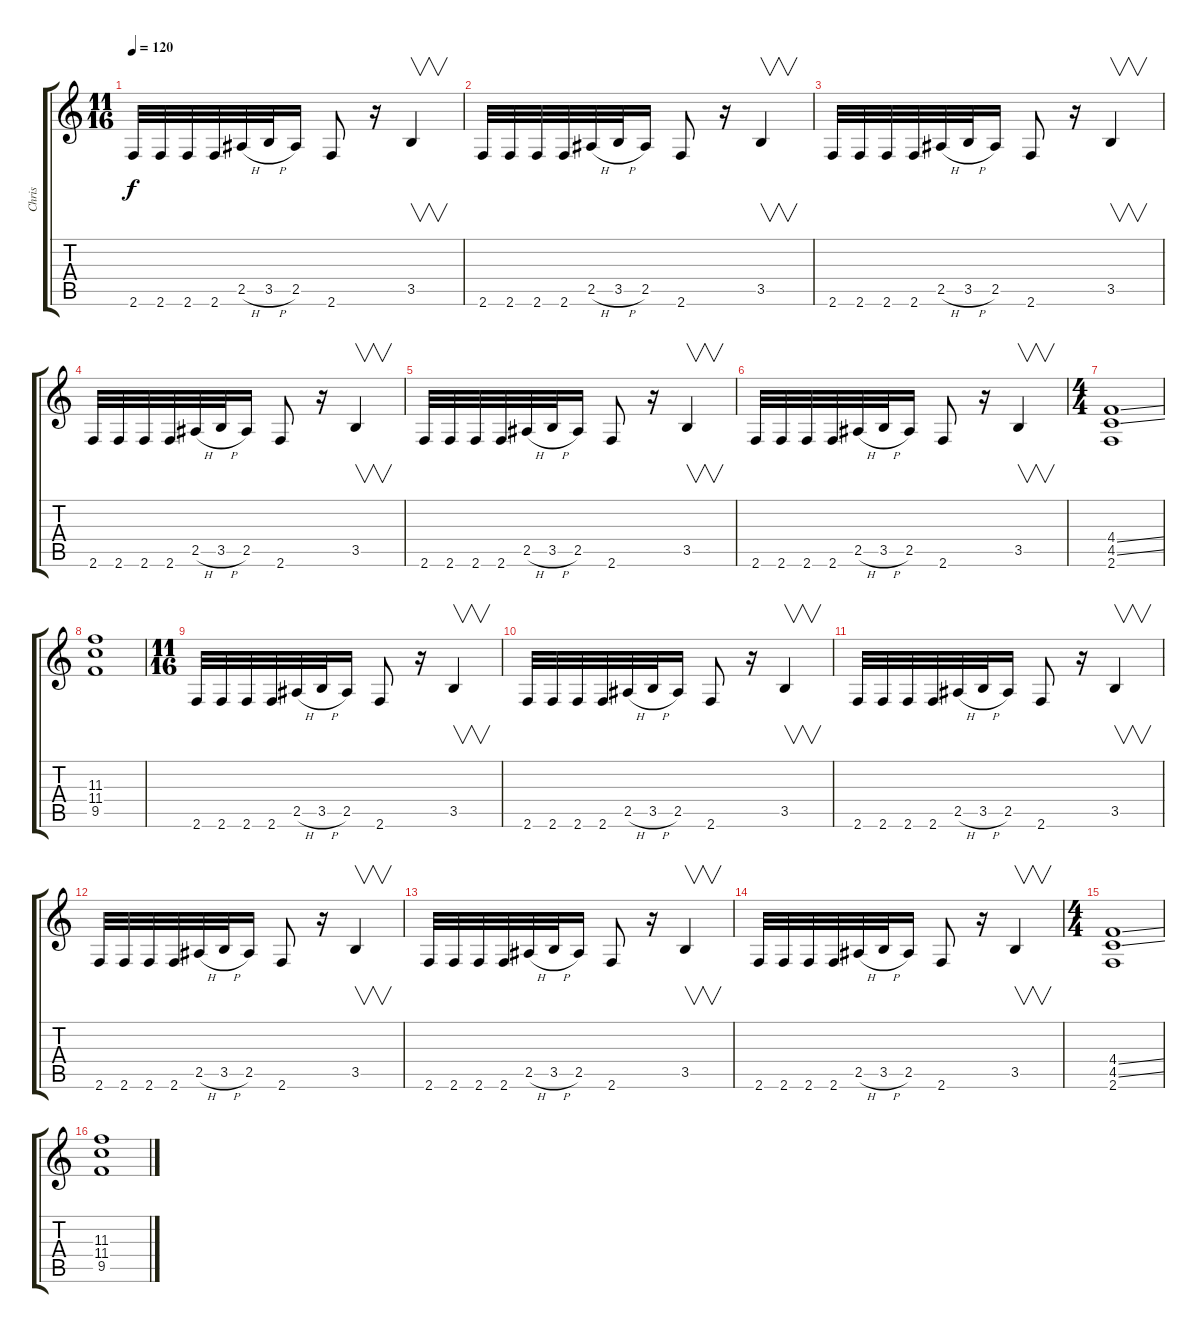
\track ("Chris" "Chris") {instrument distortionguitar}
\staff {score tabs}
\tuning (Eb4 Bb3 Gb3 Db3 Ab2 Eb2) {hide}
\ts (11 16)
\tempo 120
\clef g2
\ks c
2.6.32{dy f} 2.6.32 2.6.32 2.6.32 2.5{h}.32 3.5{h}.32 2.5.16 2.6.8 r.16 3.5.4{v} |
2.6.32 2.6.32 2.6.32 2.6.32 2.5{h}.32 3.5{h}.32 2.5.16 2.6.8 r.16 3.5.4{v} |
2.6.32 2.6.32 2.6.32 2.6.32 2.5{h}.32 3.5{h}.32 2.5.16 2.6.8 r.16 3.5.4{v} |
2.6.32 2.6.32 2.6.32 2.6.32 2.5{h}.32 3.5{h}.32 2.5.16 2.6.8 r.16 3.5.4{v} |
2.6.32 2.6.32 2.6.32 2.6.32 2.5{h}.32 3.5{h}.32 2.5.16 2.6.8 r.16 3.5.4{v} |
2.6.32 2.6.32 2.6.32 2.6.32 2.5{h}.32 3.5{h}.32 2.5.16 2.6.8 r.16 3.5.4{v} |
\ts (4 4)
(4.4{ss} 4.5{ss} 2.6).1 |
(11.3 11.4 9.5).1 |
\ts (11 16)
2.6.32 2.6.32 2.6.32 2.6.32 2.5{h}.32 3.5{h}.32 2.5.16 2.6.8 r.16 3.5.4{v} |
2.6.32 2.6.32 2.6.32 2.6.32 2.5{h}.32 3.5{h}.32 2.5.16 2.6.8 r.16 3.5.4{v} |
2.6.32 2.6.32 2.6.32 2.6.32 2.5{h}.32 3.5{h}.32 2.5.16 2.6.8 r.16 3.5.4{v} |
2.6.32 2.6.32 2.6.32 2.6.32 2.5{h}.32 3.5{h}.32 2.5.16 2.6.8 r.16 3.5.4{v} |
2.6.32 2.6.32 2.6.32 2.6.32 2.5{h}.32 3.5{h}.32 2.5.16 2.6.8 r.16 3.5.4{v} |
2.6.32 2.6.32 2.6.32 2.6.32 2.5{h}.32 3.5{h}.32 2.5.16 2.6.8 r.16 3.5.4{v} |
\ts (4 4)
(4.4{ss} 4.5{ss} 2.6).1 |
(11.3 11.4 9.5).1
